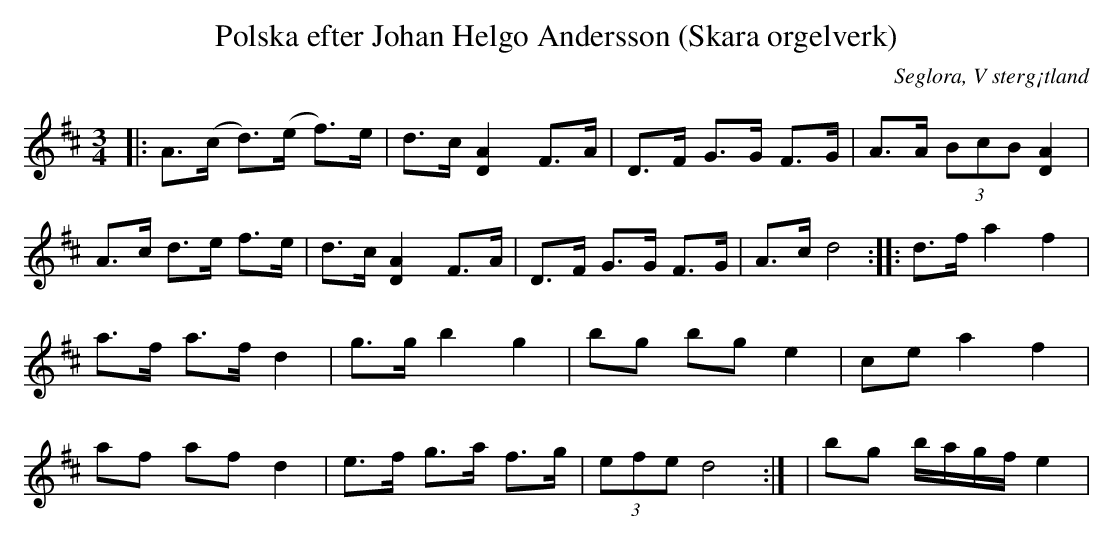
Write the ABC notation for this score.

X:1
T:Polska efter Johan Helgo Andersson (Skara orgelverk)
O:Seglora, V sterg¡tland
M:3/4
L:1/8
K:D
|: A>(c d>)(e f>)e| d>c [A2D2] F>A | D>F G>G F>G | A>A (3BcB [A2D2] |
   A>c d>e f>e| d>c [A2D2] F>A | D>F G>G F>G | A>c d4 :|
|: d>f a2 f2 | a>f a>f d2 | g>g b2 g2 | bg bg e2 |
ce a2 f2 | af af d2 | e>f g>a f>g | (3efe d4 :|!
| bg b/2a/2g/2f/2 e2 |!
